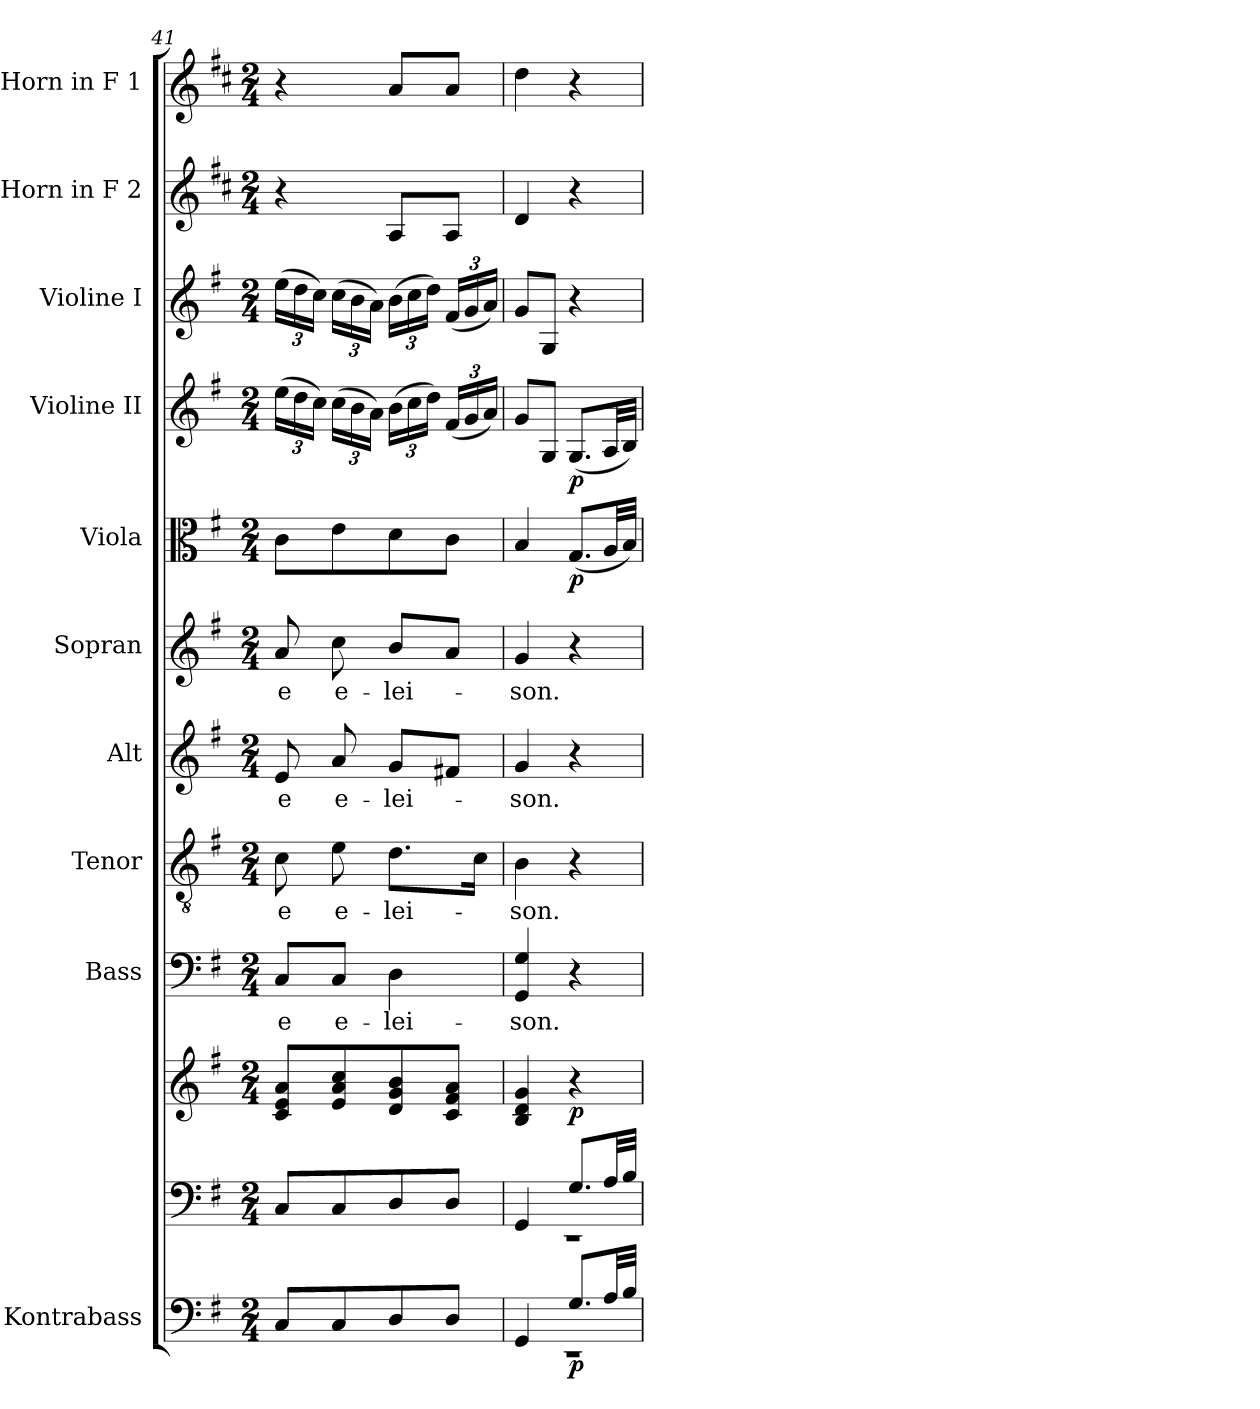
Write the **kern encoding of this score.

**kern	**dynam	**kern	**kern	**dynam	**kern	**text	**kern	**text	**kern	**text	**kern	**text	**kern	**dynam	**kern	**dynam	**kern	**kern	**kern
*part11	*part11	*part10	*part10	*part10	*part9	*part9	*part8	*part8	*part7	*part7	*part6	*part6	*part5	*part5	*part4	*part4	*part3	*part2	*part1
*staff12	*staff12	*staff11	*staff10	*staff10/11	*staff9	*staff9	*staff8	*staff8	*staff7	*staff7	*staff6	*staff6	*staff5	*staff5	*staff4	*staff4	*staff3	*staff2	*staff1
*I"Kontrabass	*	*	*	*	*I"Bass	*	*I"Tenor	*	*I"Alt	*	*I"Sopran	*	*I"Viola	*	*I"Violine II	*	*I"Violine I	*I"Horn in F 2	*I"Horn in F 1
*I'Kb.	*	*	*	*	*I'B.	*	*I'T.	*	*I'A.	*	*I'S.	*	*I'Vla.	*	*I'Vl. II	*	*I'Vl. I	*	*
!!LO:PB:g=z
*clefF4	*	*clefF4	*clefG2	*	*clefF4	*	*clefGv2	*	*clefG2	*	*clefG2	*	*clefC3	*	*clefG2	*	*clefG2	*clefG2	*clefG2
*ITrd7c12	*	*	*	*	*	*	*	*	*	*	*	*	*	*	*	*	*	*ITrd4c7	*ITrd4c7
*k[f#]	*	*k[f#]	*k[f#]	*	*k[f#]	*	*k[f#]	*	*k[f#]	*	*k[f#]	*	*k[f#]	*	*k[f#]	*	*k[f#]	*k[f#]	*k[f#]
*G:	*	*G:	*G:	*	*G:	*	*G:	*	*G:	*	*G:	*	*G:	*	*G:	*	*G:	*G:	*G:
*M2/4	*	*M2/4	*M2/4	*	*M2/4	*	*M2/4	*	*M2/4	*	*M2/4	*	*M2/4	*	*M2/4	*	*M2/4	*M2/4	*M2/4
=41	=41	=41	=41	=41	=41	=41	=41	=41	=41	=41	=41	=41	=41	=41	=41	=41	=41	=41	=41
!	!	!	!	!	!	!LO:LY:b	!	!LO:LY:b	!	!LO:LY:b	!	!LO:LY:b	!	!	!	!	!	!	!
8CC/L	.	8C/L	8c/ 8e/ 8a/L	.	8C/L	-e	8c\	-e	8e/	-e	8a/	-e	8c\L	.	(>24ee\LL	.	(>24ee\LL	4r	4r
.	.	.	.	.	.	.	.	.	.	.	.	.	.	.	24dd\	.	24dd\	.	.
.	.	.	.	.	.	.	.	.	.	.	.	.	.	.	24cc\JJ)	.	24cc\JJ)	.	.
!	!	!	!	!	!	!LO:LY:b	!	!LO:LY:b	!	!LO:LY:b	!	!LO:LY:b	!	!	!	!	!	!	!
8CC/	.	8C/	8e/ 8a/ 8cc/	.	8C/J	e-	8e\	e-	8a/	e-	8cc\	e-	8e\	.	(>24cc\LL	.	(>24cc\LL	.	.
.	.	.	.	.	.	.	.	.	.	.	.	.	.	.	24b\	.	24b\	.	.
.	.	.	.	.	.	.	.	.	.	.	.	.	.	.	24a\JJ)	.	24a\JJ)	.	.
!	!	!	!	!	!	!LO:LY:b	!	!LO:LY:b	!	!LO:LY:b	!	!LO:LY:b	!	!	!	!	!	!	!
8DD/	.	8D/	8d/ 8g/ 8b/	.	4D\	-lei-	8.d\L	-lei-	8g/L	-lei-	8b/L	-lei-	8d\	.	(>24b\LL	.	(>24b\LL	8D/L	8d/L
.	.	.	.	.	.	.	.	.	.	.	.	.	.	.	24cc\	.	24cc\	.	.
.	.	.	.	.	.	.	.	.	.	.	.	.	.	.	24dd\JJ)	.	24dd\JJ)	.	.
8DD/J	.	8D/J	8c/ 8f#/ 8a/J	.	.	.	.	.	8f#X/J	.	8a/J	.	8c\J	.	(<24f#/LL	.	(<24f#/LL	8D/J	8d/J
.	.	.	.	.	.	.	.	.	.	.	.	.	.	.	24g/	.	24g/	.	.
.	.	.	.	.	.	.	16c\Jk	.	.	.	.	.	.	.	.	.	.	.	.
.	.	.	.	.	.	.	.	.	.	.	.	.	.	.	24a/JJ)	.	24a/JJ)	.	.
=42	=42	=42	=42	=42	=42	=42	=42	=42	=42	=42	=42	=42	=42	=42	=42	=42	=42	=42	=42
*^	*	*^	*	*	*	*	*	*	*	*	*	*	*	*	*	*	*	*	*
!	!LO:N:vis=1	!	!	!LO:N:vis=1	!	!	!	!LO:LY:b	!	!LO:LY:b	!	!LO:LY:b	!	!LO:LY:b	!	!	!	!	!	!	!
4GGG/	2rEE	.	4GG/	2rEE	4B/ 4d/ 4g/	.	4GG/ 4G/	-son.	4B\	-son.	4g/	-son.	4g/	-son.	4B/	.	8g/L	.	8g/L	4G/	4g\
.	.	.	.	.	.	.	.	.	.	.	.	.	.	.	.	.	8G/J	.	8G/J	.	.
!	!	!LO:DY:b	!	!	!	!LO:DY:b	!	!	!	!	!	!	!	!	!	!LO:DY:b	!	!LO:DY:b	!	!	!
8.GG/L	.	p	8.G/L	.	4r	p	4r	.	4r	.	4r	.	4r	.	(<8.G/L	p	(<8.G/L	p	4r	4r	4r
32AA/LL	.	.	32A/LL	.	.	.	.	.	.	.	.	.	.	.	32A/LL	.	32A/LL	.	.	.	.
32BB/JJJ	.	.	32B/JJJ	.	.	.	.	.	.	.	.	.	.	.	32B/JJJ)	.	32B/JJJ)	.	.	.	.
*v	*v	*	*	*	*	*	*	*	*	*	*	*	*	*	*	*	*	*	*	*	*
*	*	*v	*v	*	*	*	*	*	*	*	*	*	*	*	*	*	*	*	*	*
=	=	=	=	=	=	=	=	=	=	=	=	=	=	=	=	=	=	=	=
*-	*-	*-	*-	*-	*-	*-	*-	*-	*-	*-	*-	*-	*-	*-	*-	*-	*-	*-	*-
